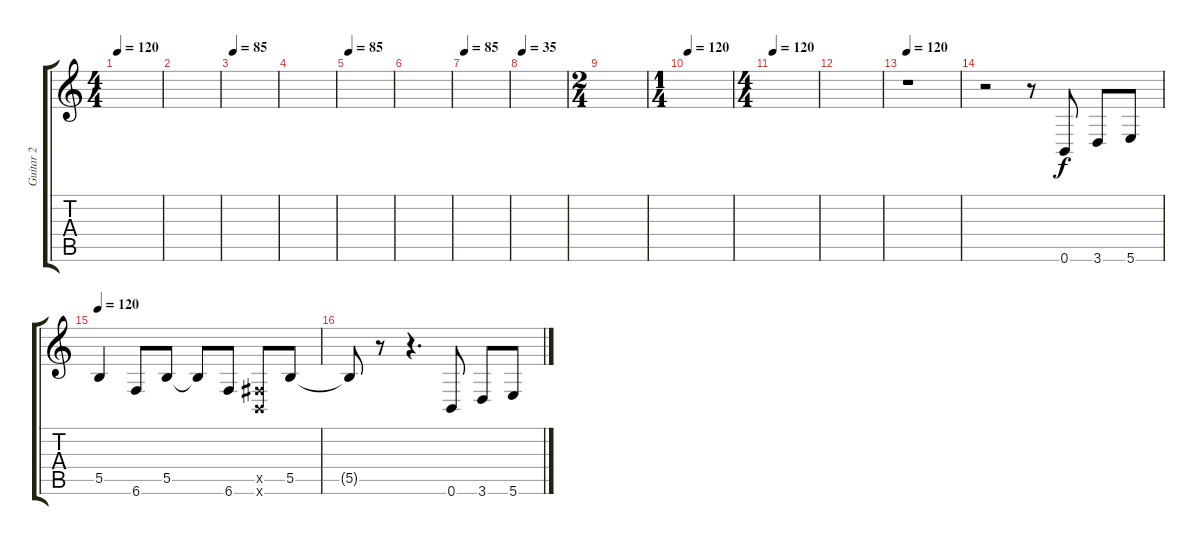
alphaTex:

\track ("Guitar 2" "Guitar 2") {instrument distortionguitar}
\staff {score tabs}
\tuning (Db4 Ab3 E3 B2 Gb2 B1) {hide}
\ts (4 4)
\tempo 120
\tempo 85
\tempo 120
\clef g2
\ks c
|
|
\tempo 85
|
|
\tempo 85
|
|
\tempo 85
|
\tempo 35
|
\ts (2 4)
|
\ts (1 4)
\tempo 120
|
\ts (4 4)
\tempo 120
|
|
\tempo 120
r.1 |
r.2 r.8 0.6.8 3.6.8 5.6.8 |
\tempo 120
5.5.4 6.6.8 5.5.8 5.5{t}.8 6.6.8 (0.5{x} 0.6{x}).8 5.5.8 |
5.5{t}.8 r.8 r.4{d} 0.6.8 3.6.8 5.6.8
